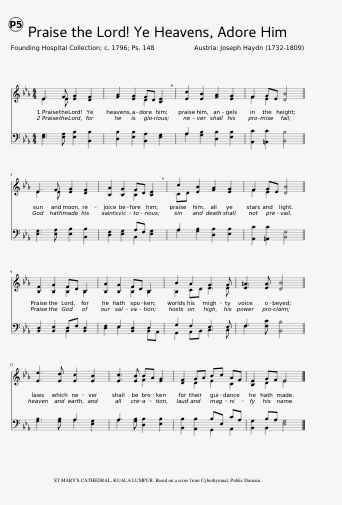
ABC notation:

X:1
%%score ( 1 2 ) ( 3 4 )
L:1/8
M:4/4
I:linebreak $
K:Eb
V:1 treble
V:2 treble
V:3 bass
V:4 bass
V:1
 E3 F [EG]2 [DF]2 | [FA]2 [EG]2 FD !breath![B,E]2 | [Ec]2 [EB]2 [FA]2 [EG]2 | F2 GE [DB]4 ||$ E3 F [EG]2 [DF]2 | %5
 [B,A]2 [B,G]2 FD !breath![B,E]2 | c2 [EB]2 [FA]2 [EG]2 | F2 GE [DB]4 ||$ [B,F]2 [B,G]2 FD B,2 | [B,A]2 [B,G]2 FD B,2 | %10
 B2 A2 G3 G | [E=A]3 [EA] [DB]4 ||$ [Ee]3 [Ed] [Ec]2 [EB]2 | [Ec]3 [EB] BA [EG]2 | [DF]2 GA Bc AF | %15
 [B,E]2 GF E4 |] %16
V:2
 E3 E x4 | x4 D2 x2 | x8 | F2 E2 x4 ||$ E3 E x4 | %5
 x4 B,2 x2 | CD x6 | F2 E2 x4 ||$ x4 B,2 B,2 | x4 B,2 B,2 | %10
 B,2 CD E3 E | x8 ||$ x8 | x4 F2 x2 | x2 D2 E2 C2 | %15
 x2 D2 E4 |] %16
V:3
 [E,G,]3 [E,A,] [E,B,]2 [B,,B,]2 | [D,B,]2 [E,B,]2 [B,,A,]2 [E,G,]2 | A,2 [G,B,]2 [D,B,]2 [E,B,]2 | [A,,C]2 [=A,,C]2 [B,,B,]4 ||$ [E,G,]3 [E,A,] [E,B,]2 [B,,B,]2 | %5
 [D,F,]2 [E,G,]2 A,F, [E,G,]2 | A,2 [G,B,]2 [D,B,]2 [E,B,]2 | [A,,C]2 [=A,,C]2 [B,,F,]4 ||$ [B,,D,]2 [B,,E,]2 D,F, [B,,D,]2 | [D,F,]2 E,2 [B,,D,]2 D,2 | %10
 G,2 F,2 E,3 E, | F,3 [F,C] [B,,B,]4 ||$ [G,B,]3 [G,B,] A,2 [E,G,]2 | A,3 [G,B,] [D,B,]2 [E,B,]2 | [B,,B,]2 [A,,B,]2 B,E, CA, | %15
 [B,,G,]2 B,A, [E,G,]4 |] %16
V:4
 x8 | x8 | A,2 x6 | x8 ||$ x8 | %5
 x4 B,,2 x2 | A,2 x6 | x8 ||$ x4 B,,2 x2 | x2 E,2 x2 B,,A,, | %10
 G,,2 A,,B,, C,3 C, | F,3 x5 ||$ x4 A,2 x2 | A,3 x5 | x4 G,,2 A,,2 | %15
 x2 B,,2 x4 |] %16
